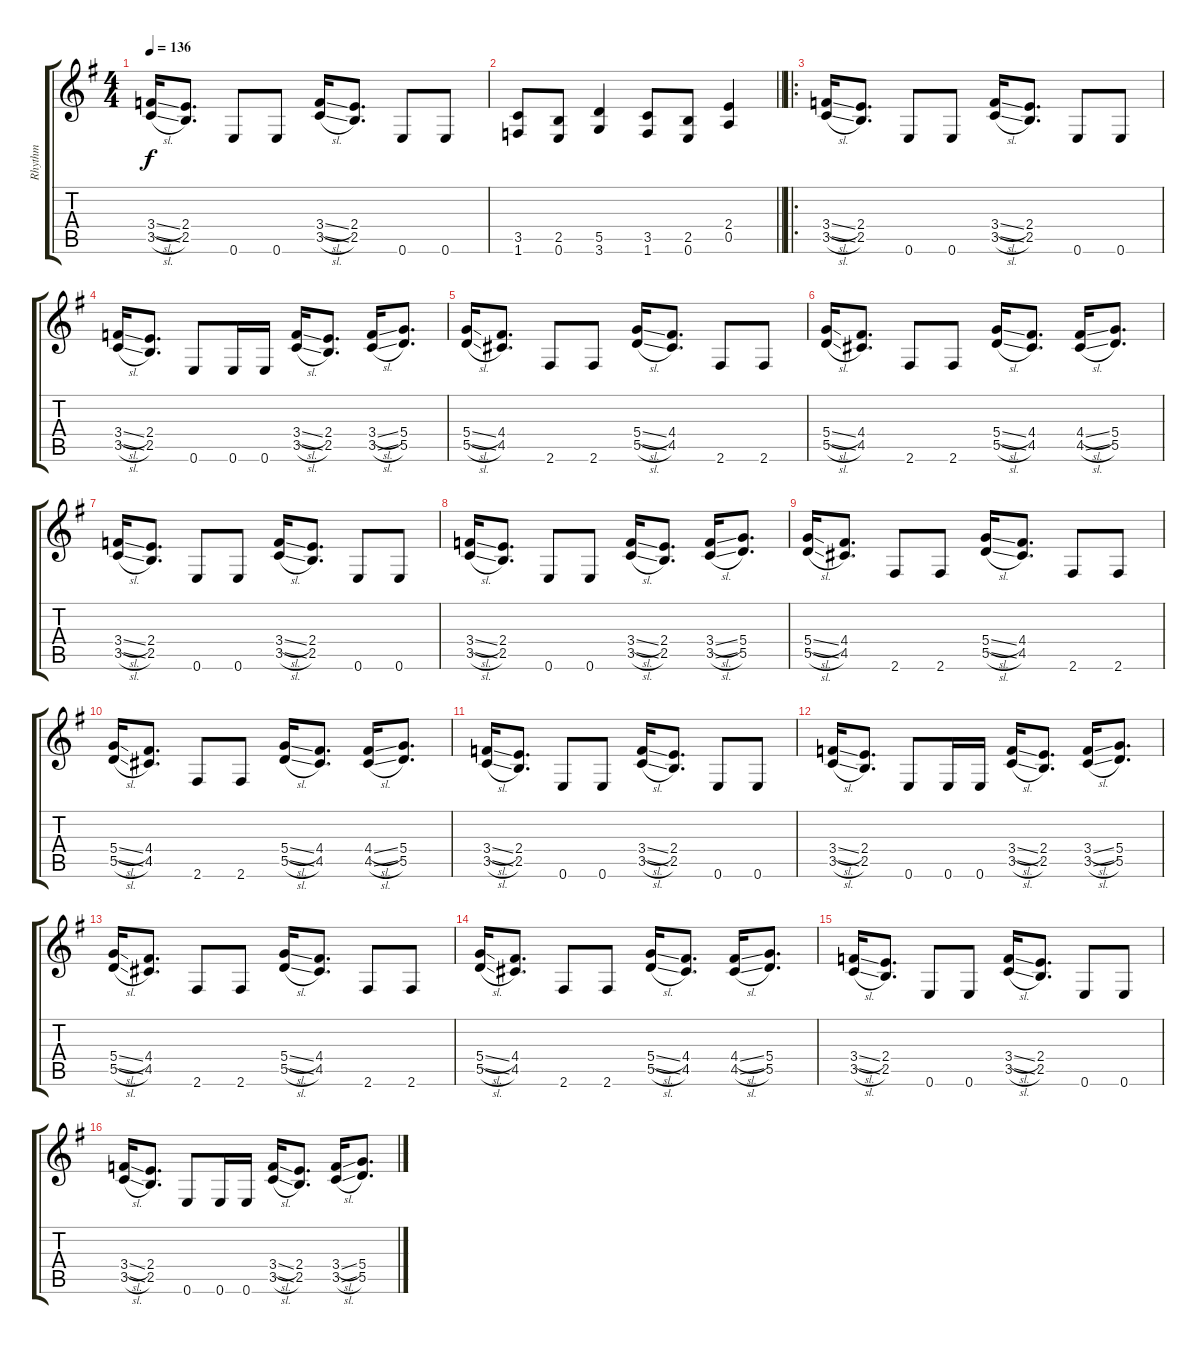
\track ("Rhythm" "Rhythm") {instrument distortionguitar}
\staff {score tabs}
\tuning (E4 B3 G3 D3 A2 E2) {hide}
\ts (4 4)
\tempo 136
\clef g2
\ks eminor
(3.4{sl} 3.5{sl}).16{dy f} (2.4 2.5).8{d} 0.6.8 0.6.8 (3.4{sl} 3.5{sl}).16 (2.4 2.5).8{d} 0.6.8 0.6.8 |
\barLineRight lightlight
(3.5 1.6).8 (2.5 0.6).8 (5.5 3.6).4 (3.5 1.6).8 (2.5 0.6).8 (2.4 0.5).4 |
\ro
(3.4{sl} 3.5{sl}).16 (2.4 2.5).8{d} 0.6.8 0.6.8 (3.4{sl} 3.5{sl}).16 (2.4 2.5).8{d} 0.6.8 0.6.8 |
(3.4{sl} 3.5{sl}).16 (2.4 2.5).8{d} 0.6.8 0.6.16 0.6.16 (3.4{sl} 3.5{sl}).16 (2.4 2.5).8{d} (3.4{sl} 3.5{sl}).16 (5.4 5.5).8{d} |
(5.4{sl} 5.5{sl}).16 (4.4 4.5).8{d} 2.6.8 2.6.8 (5.4{sl} 5.5{sl}).16 (4.4 4.5).8{d} 2.6.8 2.6.8 |
(5.4{sl} 5.5{sl}).16 (4.4 4.5).8{d} 2.6.8 2.6.8 (5.4{sl} 5.5{sl}).16 (4.4 4.5).8{d} (4.4{sl} 4.5{sl}).16 (5.4 5.5).8{d} |
(3.4{sl} 3.5{sl}).16 (2.4 2.5).8{d} 0.6.8 0.6.8 (3.4{sl} 3.5{sl}).16 (2.4 2.5).8{d} 0.6.8 0.6.8 |
(3.4{sl} 3.5{sl}).16 (2.4 2.5).8{d} 0.6.8 0.6.8 (3.4{sl} 3.5{sl}).16 (2.4 2.5).8{d} (3.4{sl} 3.5{sl}).16 (5.4 5.5).8{d} |
(5.4{sl} 5.5{sl}).16 (4.4 4.5).8{d} 2.6.8 2.6.8 (5.4{sl} 5.5{sl}).16 (4.4 4.5).8{d} 2.6.8 2.6.8 |
(5.4{sl} 5.5{sl}).16 (4.4 4.5).8{d} 2.6.8 2.6.8 (5.4{sl} 5.5{sl}).16 (4.4 4.5).8{d} (4.4{sl} 4.5{sl}).16 (5.4 5.5).8{d} |
(3.4{sl} 3.5{sl}).16 (2.4 2.5).8{d} 0.6.8 0.6.8 (3.4{sl} 3.5{sl}).16 (2.4 2.5).8{d} 0.6.8 0.6.8 |
(3.4{sl} 3.5{sl}).16 (2.4 2.5).8{d} 0.6.8 0.6.16 0.6.16 (3.4{sl} 3.5{sl}).16 (2.4 2.5).8{d} (3.4{sl} 3.5{sl}).16 (5.4 5.5).8{d} |
(5.4{sl} 5.5{sl}).16 (4.4 4.5).8{d} 2.6.8 2.6.8 (5.4{sl} 5.5{sl}).16 (4.4 4.5).8{d} 2.6.8 2.6.8 |
(5.4{sl} 5.5{sl}).16 (4.4 4.5).8{d} 2.6.8 2.6.8 (5.4{sl} 5.5{sl}).16 (4.4 4.5).8{d} (4.4{sl} 4.5{sl}).16 (5.4 5.5).8{d} |
(3.4{sl} 3.5{sl}).16 (2.4 2.5).8{d} 0.6.8 0.6.8 (3.4{sl} 3.5{sl}).16 (2.4 2.5).8{d} 0.6.8 0.6.8 |
(3.4{sl} 3.5{sl}).16 (2.4 2.5).8{d} 0.6.8 0.6.16 0.6.16 (3.4{sl} 3.5{sl}).16 (2.4 2.5).8{d} (3.4{sl} 3.5{sl}).16 (5.4 5.5).8{d}
